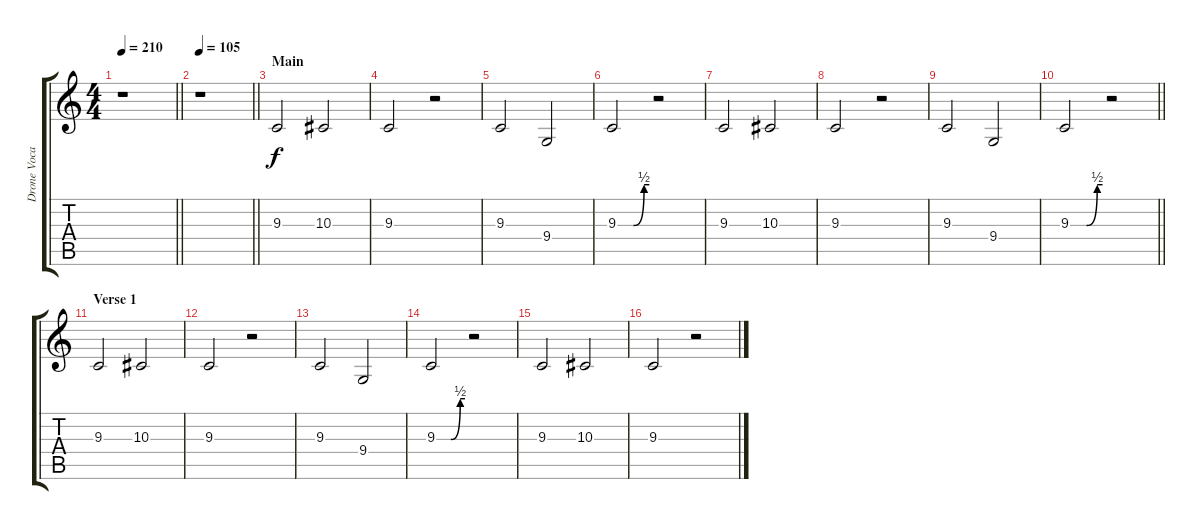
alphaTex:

\track ("Drone Vocals 2 [Josh Homme]" "Drone Voca") {instrument choiraahs}
\staff {score tabs}
\tuning (C4 G3 Eb3 Bb2 F2 C2) {hide}
\ts (4 4)
\tempo 210
\clef g2
\barLineRight lightlight
\ks c
r.1{dy f} |
\section ("" "")
\tempo 105
\barLineRight lightlight
r.1 |
\section ("" "Main")
9.3.2 10.3.2 |
9.3.2 r.2 |
9.3.2 9.4.2 |
9.3{be (custom 0 0 30 0 50 2 60 2)}.2 r.2 |
9.3.2 10.3.2 |
9.3.2 r.2 |
9.3.2 9.4.2 |
\barLineRight lightlight
9.3{be (custom 0 0 30 0 50 2 60 2)}.2 r.2 |
\section ("" "Verse 1")
9.3.2 10.3.2 |
9.3.2 r.2 |
9.3.2 9.4.2 |
9.3{be (custom 0 0 30 0 50 2 60 2)}.2 r.2 |
9.3.2 10.3.2 |
9.3.2 r.2
